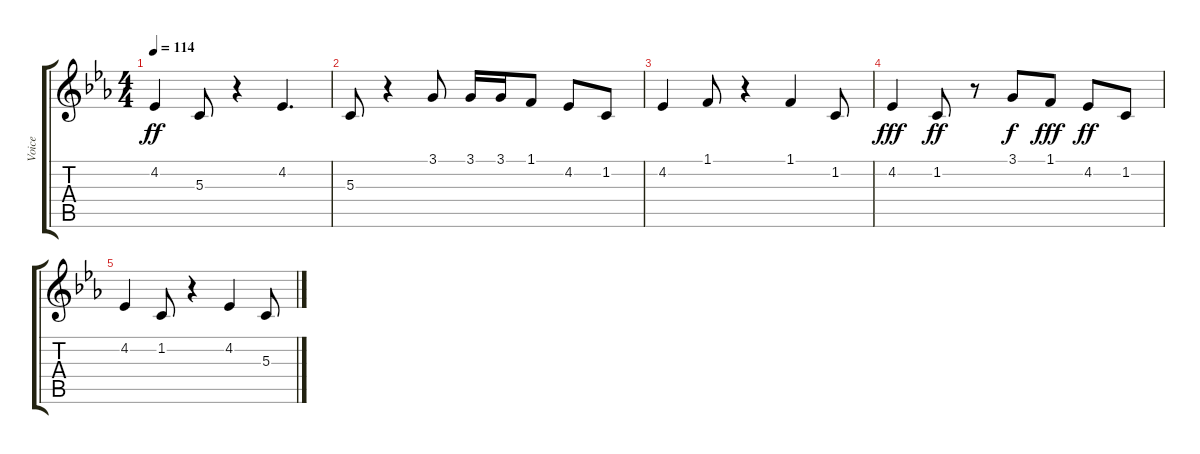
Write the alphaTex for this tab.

\track ("Voice" "Voice") {instrument altosax}
\staff {score tabs}
\tuning (E4 B3 G3 D3 A2 E2) {hide}
\ts (4 4)
\tempo 114
\clef g2
\ks eb
4.2.4{dy ff} 5.3.8 r.4 4.2.4{d} |
5.3.8 r.4 3.1.8 3.1.16 3.1.16 1.1.8 4.2.8 1.2.8 |
4.2.4 1.1.8 r.4 1.1.4 1.2.8 |
4.2.4{dy fff} 1.2.8{dy ff} r.8 3.1.8{dy f} 1.1.8{dy fff} 4.2.8{dy ff} 1.2.8 |
4.2.4 1.2.8 r.4 4.2.4 5.3.8
